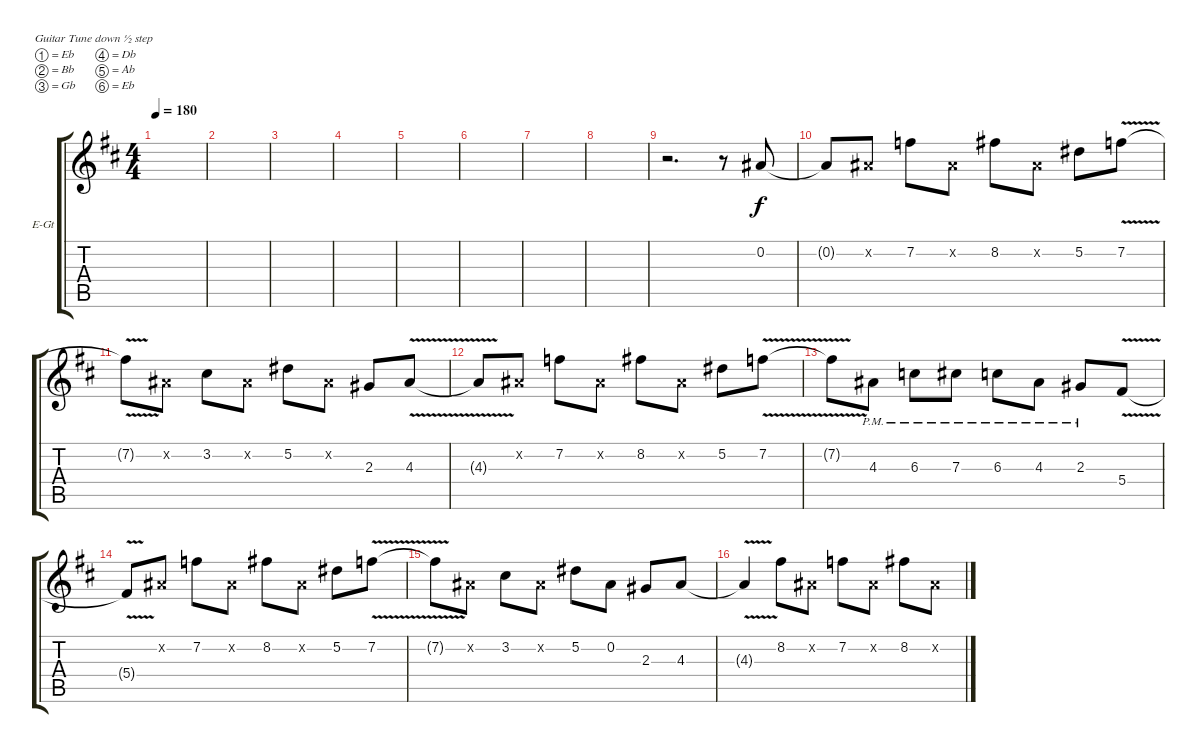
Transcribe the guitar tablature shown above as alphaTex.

\defaultSystemsLayout 4
\bracketExtendMode groupsimilarinstruments
\firstSystemTrackNameOrientation horizontal
\otherSystemsTrackNameOrientation horizontal
\track ("Solo Guitar" "E-Gt") {instrument distortionguitar}
\staff {score tabs}
\tuning (Eb4 Bb3 Gb3 Db3 Ab2 Eb2)
\ts (4 4)
\tempo 180
\clef g2
\ks bminor
|
|
|
|
|
|
|
|
r.2{d} r.8 0.2.8 |
0.2{t}.8 0.2{x}.8 7.2.8 0.2{x}.8 8.2.8 0.2{x}.8 5.2.8 7.2{v}.8 |
7.2{v t}.8 0.2{x}.8 3.2.8 0.2{x}.8 5.2.8 0.2{x}.8 2.3.8 4.3{v}.8 |
4.3{v t}.8 0.2{x}.8 7.2.8 0.2{x}.8 8.2.8 0.2{x}.8 5.2.8 7.2{v}.8 |
7.2{v t}.8 4.3{pm}.8 6.3{pm}.8 7.3{pm}.8 6.3{pm}.8 4.3{pm}.8 2.3{pm}.8 5.4{v}.8 |
5.4{v t}.8 0.2{x}.8 7.2.8 0.2{x}.8 8.2.8 0.2{x}.8 5.2.8 7.2{v}.8 |
7.2{v t}.8 0.2{x}.8 3.2.8 0.2{x}.8 5.2.8 0.2.8 2.3.8 4.3.8 |
4.3{v t}.4 8.2.8 0.2{x}.8 7.2.8 0.2{x}.8 8.2.8 0.2{x}.8
